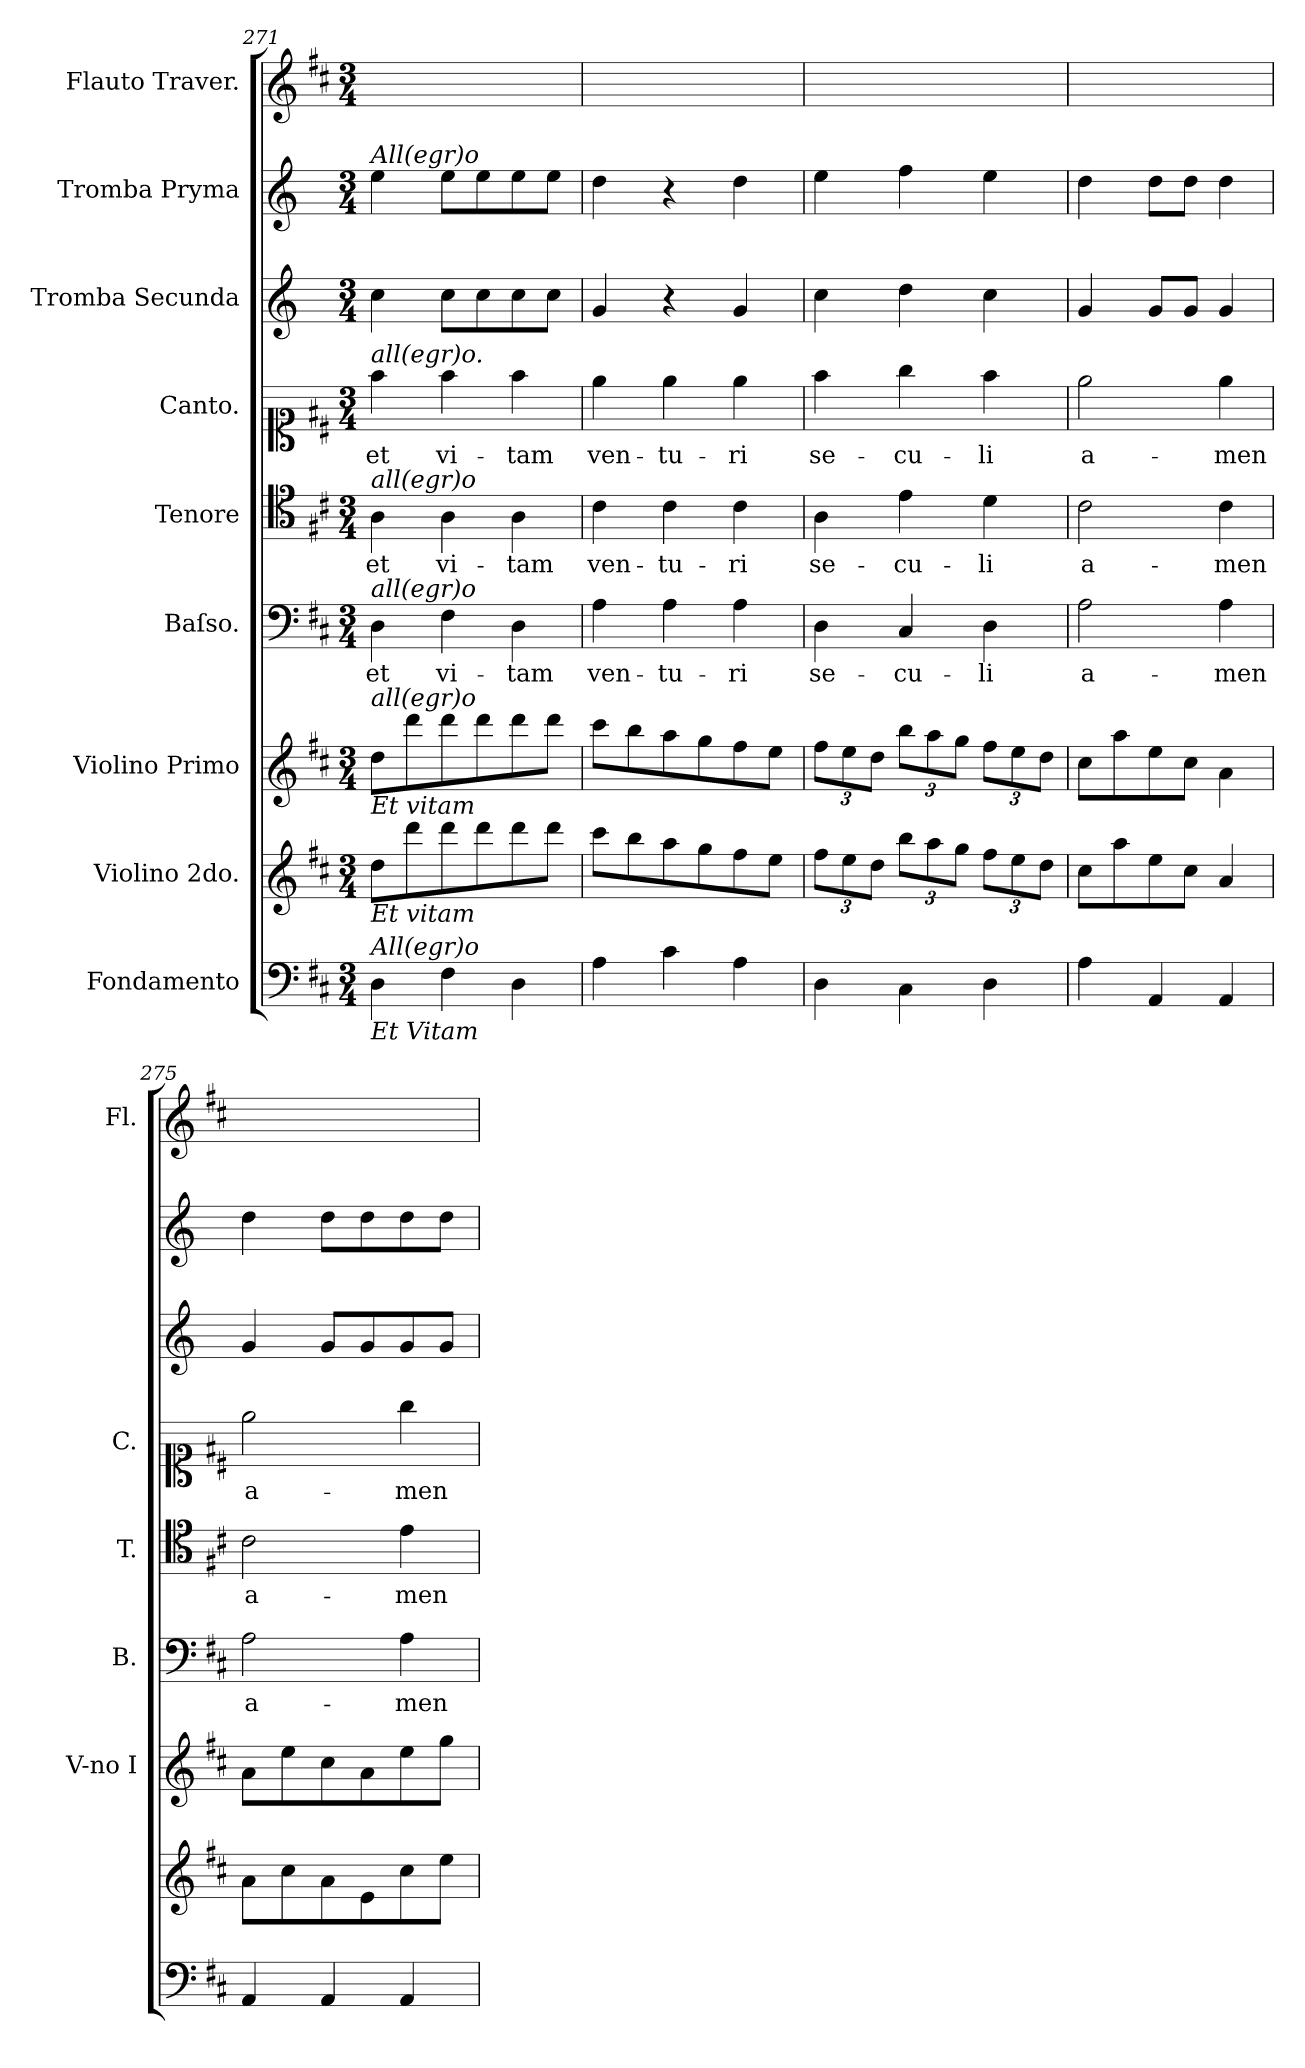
**kern	**kern	**kern	**kern	**text	**kern	**text	**kern	**text	**kern	**kern	**kern
*part9	*part8	*part7	*part6	*part6	*part5	*part5	*part4	*part4	*part3	*part2	*part1
*staff9	*staff8	*staff7	*staff6	*staff6	*staff5	*staff5	*staff4	*staff4	*staff3	*staff2	*staff1
*I"Fondamento	*I"Violino 2do.	*I"Violino Primo	*I"Baſso.	*	*I"Tenore	*	*I"Canto.	*	*I"Tromba Secunda	*I"Tromba Pryma	*I"Flauto Traver.
*	*	*I'V-no I	*I'B.	*	*I'T.	*	*I'C.	*	*	*	*I'Fl.
*clefF4	*clefG2	*clefG2	*clefF4	*	*clefC4	*	*clefC1	*	*clefG2	*clefG2	*clefG2
*	*	*	*	*	*	*	*	*	*ITrd-1c-2	*ITrd-1c-2	*
*k[f#c#]	*k[f#c#]	*k[f#c#]	*k[f#c#]	*	*k[f#c#]	*	*k[f#c#]	*	*k[f#c#]	*k[f#c#]	*k[f#c#]
*M3/4	*M3/4	*M3/4	*M3/4	*	*M3/4	*	*M3/4	*	*M3/4	*M3/4	*M3/4
=271	=271	=271	=271	=271	=271	=271	=271	=271	=271	=271	=271
!	!	!	!	!	!	!	!	!	!	!LO:TX:a:i:t=All(egr)o	!
!	!	!	!	!	!	!	!LO:TX:a:i:t=all(egr)o.	!	!	!	!
!	!	!	!	!	!LO:TX:a:i:t=all(egr)o	!	!	!	!	!	!
!	!	!	!LO:TX:a:i:t=all(egr)o	!	!	!	!	!	!	!	!
!	!	!LO:TX:a:i:t=all(egr)o	!	!	!	!	!	!	!	!	!
!	!	!LO:TX:b:i:t=Et vitam	!	!	!	!	!	!	!	!	!
!	!LO:TX:b:i:t=Et vitam	!	!	!	!	!	!	!	!	!	!
!LO:TX:a:i:t=All(egr)o	!	!	!	!	!	!	!	!	!	!	!
!LO:TX:b:i:t=Et Vitam	!	!	!	!	!	!	!	!	!	!	!
4D\	8dd\L	8dd\L	4D\	et	4A\	et	4ff#\	et	4dd\	4ff#\	2.ryy
.	8ddd\	8ddd\	.	.	.	.	.	.	.	.	.
4F#\	8ddd\	8ddd\	4F#\	vi-	4A\	vi-	4ff#\	vi-	8dd\L	8ff#\L	.
.	8ddd\	8ddd\	.	.	.	.	.	.	8dd\	8ff#\	.
4D\	8ddd\	8ddd\	4D\	-tam	4A\	-tam	4ff#\	-tam	8dd\	8ff#\	.
.	8ddd\J	8ddd\J	.	.	.	.	.	.	8dd\J	8ff#\J	.
=272	=272	=272	=272	=272	=272	=272	=272	=272	=272	=272	=272
4A\	8ccc#\L	8ccc#\L	4A\	ven-	4c#\	ven-	4ee\	ven-	4a/	4ee\	2.ryy
.	8bb\	8bb\	.	.	.	.	.	.	.	.	.
4c#\	8aa\	8aa\	4A\	-tu-	4c#\	-tu-	4ee\	-tu-	4r	4r	.
.	8gg\	8gg\	.	.	.	.	.	.	.	.	.
4A\	8ff#\	8ff#\	4A\	-ri	4c#\	-ri	4ee\	-ri	4a/	4ee\	.
.	8ee\J	8ee\J	.	.	.	.	.	.	.	.	.
=273	=273	=273	=273	=273	=273	=273	=273	=273	=273	=273	=273
4D\	12ff#\L	12ff#\L	4D\	se-	4A\	se-	4ff#\	se-	4dd\	4ff#\	2.ryy
.	12ee\	12ee\	.	.	.	.	.	.	.	.	.
.	12dd\J	12dd\J	.	.	.	.	.	.	.	.	.
4C#\	12bb\L	12bb\L	4C#/	-cu-	4e\	-cu-	4gg\	-cu-	4ee\	4gg\	.
.	12aa\	12aa\	.	.	.	.	.	.	.	.	.
.	12gg\J	12gg\J	.	.	.	.	.	.	.	.	.
4D\	12ff#\L	12ff#\L	4D\	-li	4d\	-li	4ff#\	-li	4dd\	4ff#\	.
.	12ee\	12ee\	.	.	.	.	.	.	.	.	.
.	12dd\J	12dd\J	.	.	.	.	.	.	.	.	.
=274	=274	=274	=274	=274	=274	=274	=274	=274	=274	=274	=274
4A\	8cc#\L	8cc#\L	2A\	a-	2c#\	a-	2ee\	a-	4a/	4ee\	2.ryy
.	8aa\	8aa\	.	.	.	.	.	.	.	.	.
4AA/	8ee\	8ee\	.	.	.	.	.	.	8a/L	8ee\L	.
.	8cc#\J	8cc#\J	.	.	.	.	.	.	8a/J	8ee\J	.
4AA/	4a/	4a\	4A\	-men	4c#\	-men	4ee\	-men	4a/	4ee\	.
=275	=275	=275	=275	=275	=275	=275	=275	=275	=275	=275	=275
4AA/	8a\L	8a\L	2A\	a-	2c#\	a-	2ee\	a-	4a/	4ee\	2.ryy
.	8cc#\	8ee\	.	.	.	.	.	.	.	.	.
4AA/	8a\	8cc#\	.	.	.	.	.	.	8a/L	8ee\L	.
.	8e\	8a\	.	.	.	.	.	.	8a/	8ee\	.
4AA/	8cc#\	8ee\	4A\	-men	4e\	-men	4gg\	-men	8a/	8ee\	.
.	8ee\J	8gg\J	.	.	.	.	.	.	8a/J	8ee\J	.
=	=	=	=	=	=	=	=	=	=	=	=
*-	*-	*-	*-	*-	*-	*-	*-	*-	*-	*-	*-
